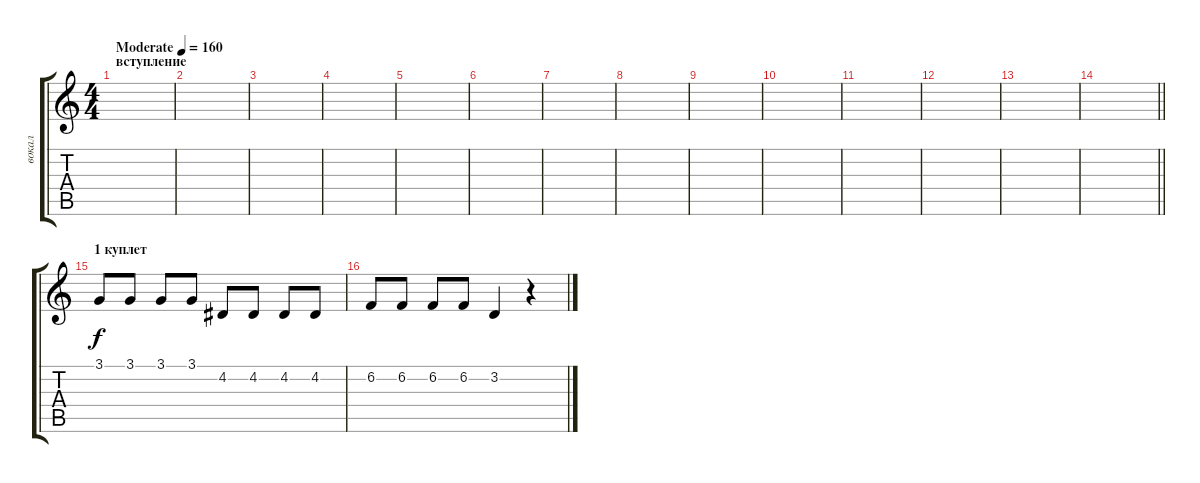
\track ("вокал" "вокал") {instrument cello}
\staff {score tabs}
\tuning (E4 B3 G3 D3 A2 E2) {hide}
\ts (4 4)
\section ("" "вступление")
\tempo (160 "Moderate")
\clef g2
\ks c
|
|
|
|
|
|
|
|
|
|
|
|
|
\barLineRight lightlight
|
\section ("" "1 куплет")
3.1.8 3.1.8 3.1.8 3.1.8 4.2.8 4.2.8 4.2.8 4.2.8 |
6.2.8 6.2.8 6.2.8 6.2.8 3.2.4 r.4
